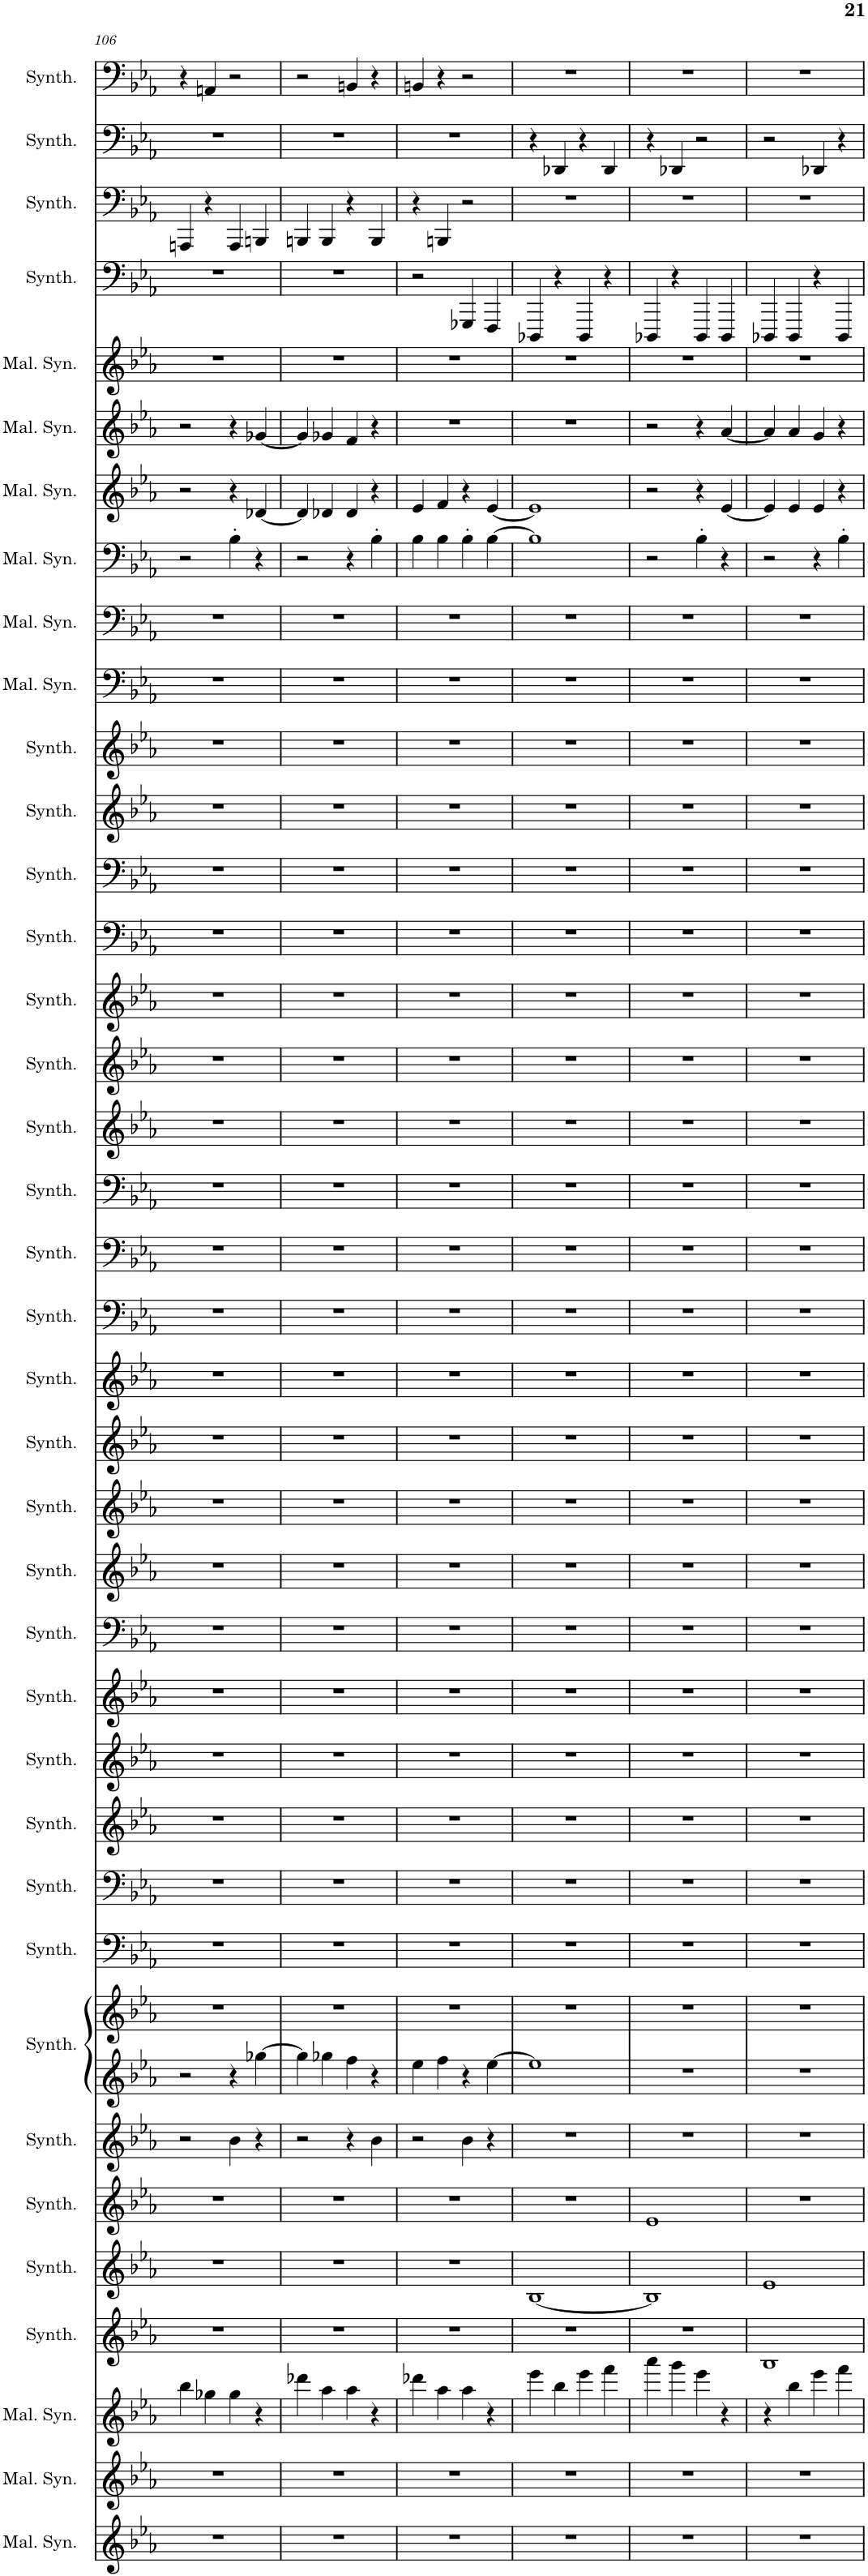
**kern	**kern	**kern	**kern	**kern	**kern	**kern	**kern	**kern	**kern	**kern	**kern	**kern	**kern	**kern	**kern	**kern	**kern	**kern	**kern	**kern	**kern	**kern	**kern	**kern	**kern	**kern	**kern	**kern	**kern	**kern	**kern	**kern	**kern	**kern	**kern	**kern	**kern	**kern
*part38	*part37	*part36	*part35	*part34	*part33	*part32	*part31	*part31	*part30	*part29	*part28	*part27	*part26	*part25	*part24	*part23	*part22	*part21	*part20	*part19	*part18	*part17	*part16	*part15	*part14	*part13	*part12	*part11	*part10	*part9	*part8	*part7	*part6	*part5	*part4	*part3	*part2	*part1
*staff39	*staff38	*staff37	*staff36	*staff35	*staff34	*staff33	*staff32	*staff31	*staff30	*staff29	*staff28	*staff27	*staff26	*staff25	*staff24	*staff23	*staff22	*staff21	*staff20	*staff19	*staff18	*staff17	*staff16	*staff15	*staff14	*staff13	*staff12	*staff11	*staff10	*staff9	*staff8	*staff7	*staff6	*staff5	*staff4	*staff3	*staff2	*staff1
*I"Mallet Synthesizer	*I"Mallet Synthesizer	*I"Mallet Synthesizer, Synth	*I"Saw Synthesizer	*I"Saw Synthesizer	*I"Saw Synthesizer	*I"Saw Synthesizer	*I"Saw Synthesizer, Piano	*	*I"Saw Synthesizer	*I"Saw Synthesizer	*I"Saw Synthesizer	*I"Saw Synthesizer	*I"Saw Synthesizer, Harmony 2	*I"Saw Synthesizer	*I"Saw Synthesizer	*I"Saw Synthesizer	*I"Saw Synthesizer	*I"Saw Synthesizer, Harmony 1	*I"String Synthesizer	*I"String Synthesizer	*I"String Synthesizer	*I"String Synthesizer	*I"String Synthesizer	*I"String Synthesizer, Clean GTR	*I"String Synthesizer	*I"String Synthesizer	*I"String Synthesizer	*I"String Synthesizer, Choir	*I"Mallet Synthesizer	*I"Mallet Synthesizer	*I"Mallet Synthesizer	*I"Mallet Synthesizer	*I"Mallet Synthesizer	*I"Mallet Synthesizer, Center Lead 1	*I"Bass Synthesizer	*I"Bass Synthesizer	*I"Bass Synthesizer	*I"Bass Synthesizer, Bass GTR
*I'Mal. Syn.	*I'Mal. Syn.	*I'Mal. Syn.	*I'Synth.	*I'Synth.	*I'Synth.	*I'Synth.	*I'Synth.	*	*I'Synth.	*I'Synth.	*I'Synth.	*I'Synth.	*I'Synth.	*I'Synth.	*I'Synth.	*I'Synth.	*I'Synth.	*I'Synth.	*I'Synth.	*I'Synth.	*I'Synth.	*I'Synth.	*I'Synth.	*I'Synth.	*I'Synth.	*I'Synth.	*I'Synth.	*I'Synth.	*I'Mal. Syn.	*I'Mal. Syn.	*I'Mal. Syn.	*I'Mal. Syn.	*I'Mal. Syn.	*I'Mal. Syn.	*I'Synth.	*I'Synth.	*I'Synth.	*I'Synth.
!!LO:PB:g=z
*clefG2	*clefG2	*clefG2	*clefG2	*clefG2	*clefG2	*clefG2	*clefG2	*clefG2	*clefF4	*clefF4	*clefG2	*clefG2	*clefG2	*clefF4	*clefG2	*clefG2	*clefG2	*clefG2	*clefF4	*clefF4	*clefF4	*clefG2	*clefG2	*clefG2	*clefF4	*clefF4	*clefG2	*clefG2	*clefF4	*clefF4	*clefF4	*clefG2	*clefG2	*clefG2	*clefF4	*clefF4	*clefF4	*clefF4
*k[b-e-a-]	*k[b-e-a-]	*k[b-e-a-]	*k[b-e-a-]	*k[b-e-a-]	*k[b-e-a-]	*k[b-e-a-]	*k[b-e-a-]	*k[b-e-a-]	*k[b-e-a-]	*k[b-e-a-]	*k[b-e-a-]	*k[b-e-a-]	*k[b-e-a-]	*k[b-e-a-]	*k[b-e-a-]	*k[b-e-a-]	*k[b-e-a-]	*k[b-e-a-]	*k[b-e-a-]	*k[b-e-a-]	*k[b-e-a-]	*k[b-e-a-]	*k[b-e-a-]	*k[b-e-a-]	*k[b-e-a-]	*k[b-e-a-]	*k[b-e-a-]	*k[b-e-a-]	*k[b-e-a-]	*k[b-e-a-]	*k[b-e-a-]	*k[b-e-a-]	*k[b-e-a-]	*k[b-e-a-]	*k[b-e-a-]	*k[b-e-a-]	*k[b-e-a-]	*k[b-e-a-]
*M4/4	*M4/4	*M4/4	*M4/4	*M4/4	*M4/4	*M4/4	*M4/4	*M4/4	*M4/4	*M4/4	*M4/4	*M4/4	*M4/4	*M4/4	*M4/4	*M4/4	*M4/4	*M4/4	*M4/4	*M4/4	*M4/4	*M4/4	*M4/4	*M4/4	*M4/4	*M4/4	*M4/4	*M4/4	*M4/4	*M4/4	*M4/4	*M4/4	*M4/4	*M4/4	*M4/4	*M4/4	*M4/4	*M4/4
=106	=106	=106	=106	=106	=106	=106	=106	=106	=106	=106	=106	=106	=106	=106	=106	=106	=106	=106	=106	=106	=106	=106	=106	=106	=106	=106	=106	=106	=106	=106	=106	=106	=106	=106	=106	=106	=106	=106
1r	1r	4bb-\	1r	1r	1r	2r	2r	1r	1r	1r	1r	1r	1r	1r	1r	1r	1r	1r	1r	1r	1r	1r	1r	1r	1r	1r	1r	1r	1r	1r	2r	2r	2r	1r	1r	4AAAn/	1r	4r
.	.	4gg-X\	.	.	.	.	.	.	.	.	.	.	.	.	.	.	.	.	.	.	.	.	.	.	.	.	.	.	.	.	.	.	.	.	.	4r	.	4AAn/
.	.	4gg-\	.	.	.	4b-\	4r	.	.	.	.	.	.	.	.	.	.	.	.	.	.	.	.	.	.	.	.	.	.	.	4B-'\	4r	4r	.	.	4AAA/	.	2r
.	.	4r	.	.	.	4r	[4gg-X\	.	.	.	.	.	.	.	.	.	.	.	.	.	.	.	.	.	.	.	.	.	.	.	4r	[4d-X/	[4g-X/	.	.	4BBBn/	.	.
=107	=107	=107	=107	=107	=107	=107	=107	=107	=107	=107	=107	=107	=107	=107	=107	=107	=107	=107	=107	=107	=107	=107	=107	=107	=107	=107	=107	=107	=107	=107	=107	=107	=107	=107	=107	=107	=107	=107
1r	1r	4ddd-X\	1r	1r	1r	2r	4gg-\]	1r	1r	1r	1r	1r	1r	1r	1r	1r	1r	1r	1r	1r	1r	1r	1r	1r	1r	1r	1r	1r	1r	1r	2r	4d-/]	4g-/]	1r	1r	4BBBn/	1r	2r
.	.	4aa-\	.	.	.	.	4gg-X\	.	.	.	.	.	.	.	.	.	.	.	.	.	.	.	.	.	.	.	.	.	.	.	.	4d-X/	4g-X/	.	.	4BBB/	.	.
.	.	4aa-\	.	.	.	4r	4ff\	.	.	.	.	.	.	.	.	.	.	.	.	.	.	.	.	.	.	.	.	.	.	.	4r	4d-/	4f/	.	.	4r	.	4BBn/
.	.	4r	.	.	.	4b-\	4r	.	.	.	.	.	.	.	.	.	.	.	.	.	.	.	.	.	.	.	.	.	.	.	4B-'\	4r	4r	.	.	4BBB/	.	4r
=108	=108	=108	=108	=108	=108	=108	=108	=108	=108	=108	=108	=108	=108	=108	=108	=108	=108	=108	=108	=108	=108	=108	=108	=108	=108	=108	=108	=108	=108	=108	=108	=108	=108	=108	=108	=108	=108	=108
1r	1r	4ddd-X\	1r	1r	1r	2r	4ee-\	1r	1r	1r	1r	1r	1r	1r	1r	1r	1r	1r	1r	1r	1r	1r	1r	1r	1r	1r	1r	1r	1r	1r	4B-\	4e-/	1r	1r	2r	4r	1r	4BBn/
.	.	4aa-\	.	.	.	.	4ff\	.	.	.	.	.	.	.	.	.	.	.	.	.	.	.	.	.	.	.	.	.	.	.	4B-\	4f/	.	.	.	4BBBn/	.	4r
.	.	4aa-\	.	.	.	4b-\	4r	.	.	.	.	.	.	.	.	.	.	.	.	.	.	.	.	.	.	.	.	.	.	.	4B-'\	4r	.	.	4GGG-X/	2r	.	2r
.	.	4r	.	.	.	4r	[4ee-\	.	.	.	.	.	.	.	.	.	.	.	.	.	.	.	.	.	.	.	.	.	.	.	[4B-\	[4e-/	.	.	4FFF/	.	.	.
=109	=109	=109	=109	=109	=109	=109	=109	=109	=109	=109	=109	=109	=109	=109	=109	=109	=109	=109	=109	=109	=109	=109	=109	=109	=109	=109	=109	=109	=109	=109	=109	=109	=109	=109	=109	=109	=109	=109
1r	1r	4eee-\	1r	[1B-	1r	1r	1ee-]	1r	1r	1r	1r	1r	1r	1r	1r	1r	1r	1r	1r	1r	1r	1r	1r	1r	1r	1r	1r	1r	1r	1r	1B-]	1e-]	1r	1r	4DDD-X/	1r	4r	1r
.	.	4bb-\	.	.	.	.	.	.	.	.	.	.	.	.	.	.	.	.	.	.	.	.	.	.	.	.	.	.	.	.	.	.	.	.	4r	.	4DD-X/	.
.	.	4eee-\	.	.	.	.	.	.	.	.	.	.	.	.	.	.	.	.	.	.	.	.	.	.	.	.	.	.	.	.	.	.	.	.	4DDD-/	.	4r	.
.	.	4fff\	.	.	.	.	.	.	.	.	.	.	.	.	.	.	.	.	.	.	.	.	.	.	.	.	.	.	.	.	.	.	.	.	4r	.	4DD-/	.
=110	=110	=110	=110	=110	=110	=110	=110	=110	=110	=110	=110	=110	=110	=110	=110	=110	=110	=110	=110	=110	=110	=110	=110	=110	=110	=110	=110	=110	=110	=110	=110	=110	=110	=110	=110	=110	=110	=110
1r	1r	4aaa-\	1r	1B-]	1e-	1r	1r	1r	1r	1r	1r	1r	1r	1r	1r	1r	1r	1r	1r	1r	1r	1r	1r	1r	1r	1r	1r	1r	1r	1r	2r	2r	2r	1r	4DDD-X/	1r	4r	1r
.	.	4ggg\	.	.	.	.	.	.	.	.	.	.	.	.	.	.	.	.	.	.	.	.	.	.	.	.	.	.	.	.	.	.	.	.	4r	.	4DD-X/	.
.	.	4eee-\	.	.	.	.	.	.	.	.	.	.	.	.	.	.	.	.	.	.	.	.	.	.	.	.	.	.	.	.	4B-'\	4r	4r	.	4DDD-/	.	2r	.
.	.	4r	.	.	.	.	.	.	.	.	.	.	.	.	.	.	.	.	.	.	.	.	.	.	.	.	.	.	.	.	4r	[4e-/	[4a-/	.	4DDD-/	.	.	.
=111	=111	=111	=111	=111	=111	=111	=111	=111	=111	=111	=111	=111	=111	=111	=111	=111	=111	=111	=111	=111	=111	=111	=111	=111	=111	=111	=111	=111	=111	=111	=111	=111	=111	=111	=111	=111	=111	=111
1r	1r	4r	1B-	1e-	1r	1r	1r	1r	1r	1r	1r	1r	1r	1r	1r	1r	1r	1r	1r	1r	1r	1r	1r	1r	1r	1r	1r	1r	1r	1r	2r	4e-/]	4a-/]	1r	4DDD-X/	1r	2r	1r
.	.	4bb-\	.	.	.	.	.	.	.	.	.	.	.	.	.	.	.	.	.	.	.	.	.	.	.	.	.	.	.	.	.	4e-/	4a-/	.	4DDD-/	.	.	.
.	.	4eee-\	.	.	.	.	.	.	.	.	.	.	.	.	.	.	.	.	.	.	.	.	.	.	.	.	.	.	.	.	4r	4e-/	4g/	.	4r	.	4DD-X/	.
.	.	4fff\	.	.	.	.	.	.	.	.	.	.	.	.	.	.	.	.	.	.	.	.	.	.	.	.	.	.	.	.	4B-'\	4r	4r	.	4DDD-/	.	4r	.
=	=	=	=	=	=	=	=	=	=	=	=	=	=	=	=	=	=	=	=	=	=	=	=	=	=	=	=	=	=	=	=	=	=	=	=	=	=	=
*-	*-	*-	*-	*-	*-	*-	*-	*-	*-	*-	*-	*-	*-	*-	*-	*-	*-	*-	*-	*-	*-	*-	*-	*-	*-	*-	*-	*-	*-	*-	*-	*-	*-	*-	*-	*-	*-	*-
